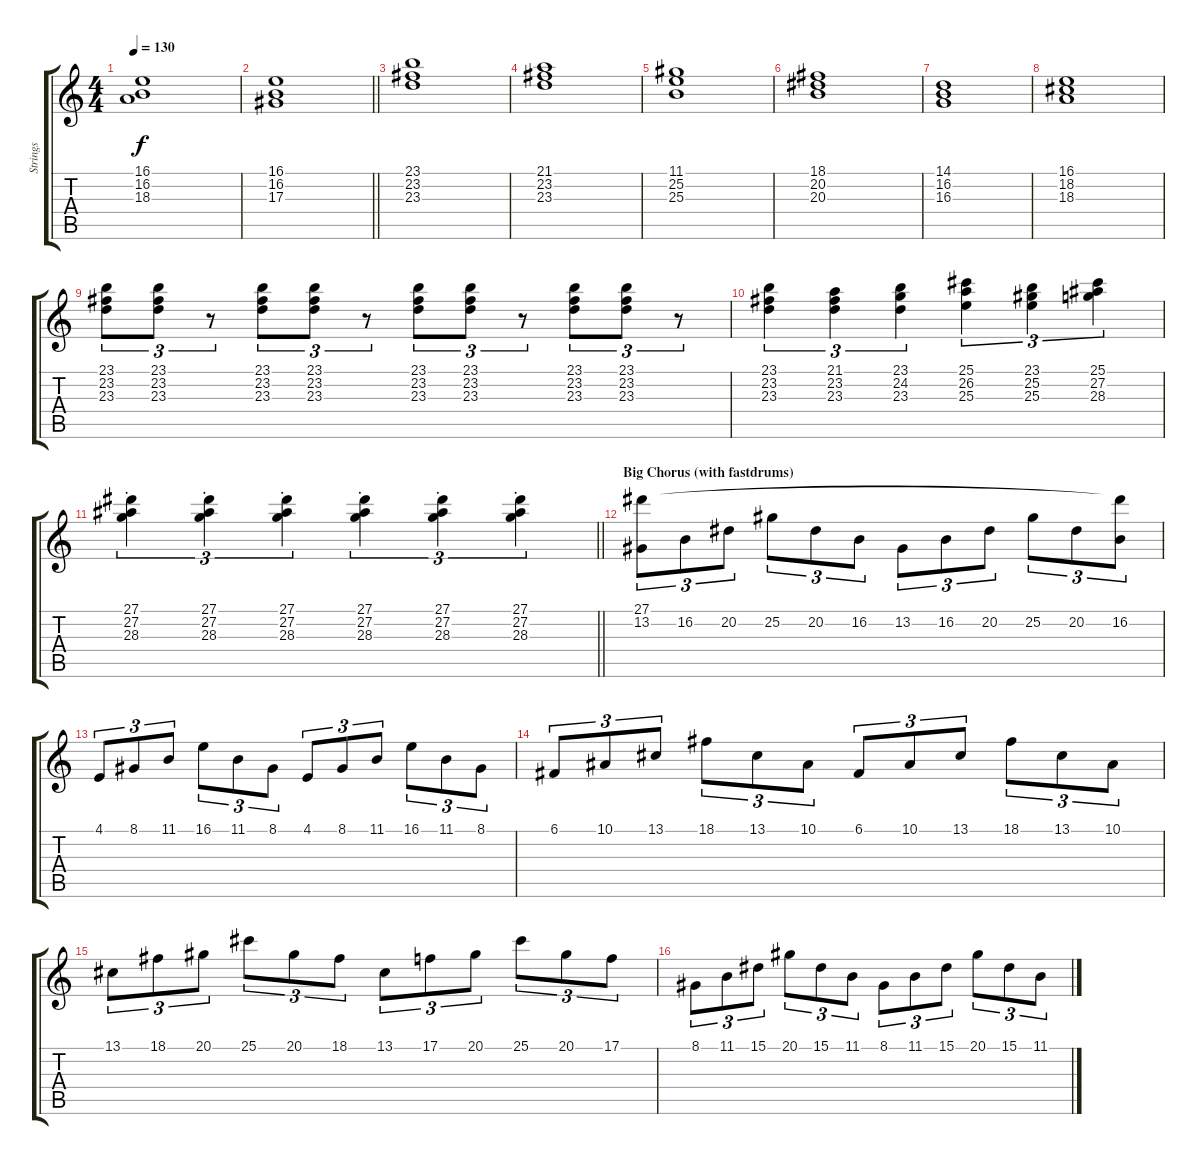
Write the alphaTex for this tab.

\track ("Strings" "Strings") {instrument stringensemble1}
\staff {score tabs}
\tuning (C4 G3 Eb3 Bb2 F2 C2) {hide}
\ts (4 4)
\tempo 130
\clef g2
\ks c
(16.1 16.2 18.3).1{dy f} |
\barLineRight lightlight
(16.1 16.2 17.3).1 |
(23.1 23.2 23.3).1 |
(21.1 23.2 23.3).1 |
(11.1 25.2 25.3).1 |
(18.1 20.2 20.3).1 |
(14.1 16.2 16.3).1 |
(16.1 18.2 18.3).1 |
(23.1 23.2 23.3).8{tu (3 2)} (23.1 23.2 23.3).8{tu (3 2)} r.8{tu (3 2)} (23.1 23.2 23.3).8{tu (3 2)} (23.1 23.2 23.3).8{tu (3 2)} r.8{tu (3 2)} (23.1 23.2 23.3).8{tu (3 2)} (23.1 23.2 23.3).8{tu (3 2)} r.8{tu (3 2)} (23.1 23.2 23.3).8{tu (3 2)} (23.1 23.2 23.3).8{tu (3 2)} r.8{tu (3 2)} |
(23.1 23.2 23.3).4{tu (3 2)} (21.1 23.2 23.3).4{tu (3 2)} (23.1 24.2 23.3).4{tu (3 2)} (25.1 26.2 25.3).4{tu (3 2)} (23.1 25.2 25.3).4{tu (3 2)} (25.1 27.2 28.3).4{tu (3 2)} |
\barLineRight lightlight
(27.1{st} 27.2{st} 28.3{st}).4{tu (3 2)} (27.1{st} 27.2{st} 28.3{st}).4{tu (3 2)} (27.1{st} 27.2{st} 28.3{st}).4{tu (3 2)} (27.1{st} 27.2{st} 28.3{st}).4{tu (3 2)} (27.1{st} 27.2{st} 28.3{st}).4{tu (3 2)} (27.1{st} 27.2{st} 28.3{st}).4{tu (3 2)} |
\section ("" "Big Chorus (with fastdrums)")
(27.1 13.2).8{tu (3 2)} 16.2.8{tu (3 2)} 20.2.8{tu (3 2)} 25.2.8{tu (3 2)} 20.2.8{tu (3 2)} 16.2.8{tu (3 2)} 13.2.8{tu (3 2)} 16.2.8{tu (3 2)} 20.2.8{tu (3 2)} 25.2.8{tu (3 2)} 20.2.8{tu (3 2)} (27.1{t} 16.2).8{tu (3 2)} |
4.1.8{tu (3 2)} 8.1.8{tu (3 2)} 11.1.8{tu (3 2)} 16.1.8{tu (3 2)} 11.1.8{tu (3 2)} 8.1.8{tu (3 2)} 4.1.8{tu (3 2)} 8.1.8{tu (3 2)} 11.1.8{tu (3 2)} 16.1.8{tu (3 2)} 11.1.8{tu (3 2)} 8.1.8{tu (3 2)} |
6.1.8{tu (3 2)} 10.1.8{tu (3 2)} 13.1.8{tu (3 2)} 18.1.8{tu (3 2)} 13.1.8{tu (3 2)} 10.1.8{tu (3 2)} 6.1.8{tu (3 2)} 10.1.8{tu (3 2)} 13.1.8{tu (3 2)} 18.1.8{tu (3 2)} 13.1.8{tu (3 2)} 10.1.8{tu (3 2)} |
13.1.8{tu (3 2)} 18.1.8{tu (3 2)} 20.1.8{tu (3 2)} 25.1.8{tu (3 2)} 20.1.8{tu (3 2)} 18.1.8{tu (3 2)} 13.1.8{tu (3 2)} 17.1.8{tu (3 2)} 20.1.8{tu (3 2)} 25.1.8{tu (3 2)} 20.1.8{tu (3 2)} 17.1.8{tu (3 2)} |
8.1.8{tu (3 2)} 11.1.8{tu (3 2)} 15.1.8{tu (3 2)} 20.1.8{tu (3 2)} 15.1.8{tu (3 2)} 11.1.8{tu (3 2)} 8.1.8{tu (3 2)} 11.1.8{tu (3 2)} 15.1.8{tu (3 2)} 20.1.8{tu (3 2)} 15.1.8{tu (3 2)} 11.1.8{tu (3 2)}
